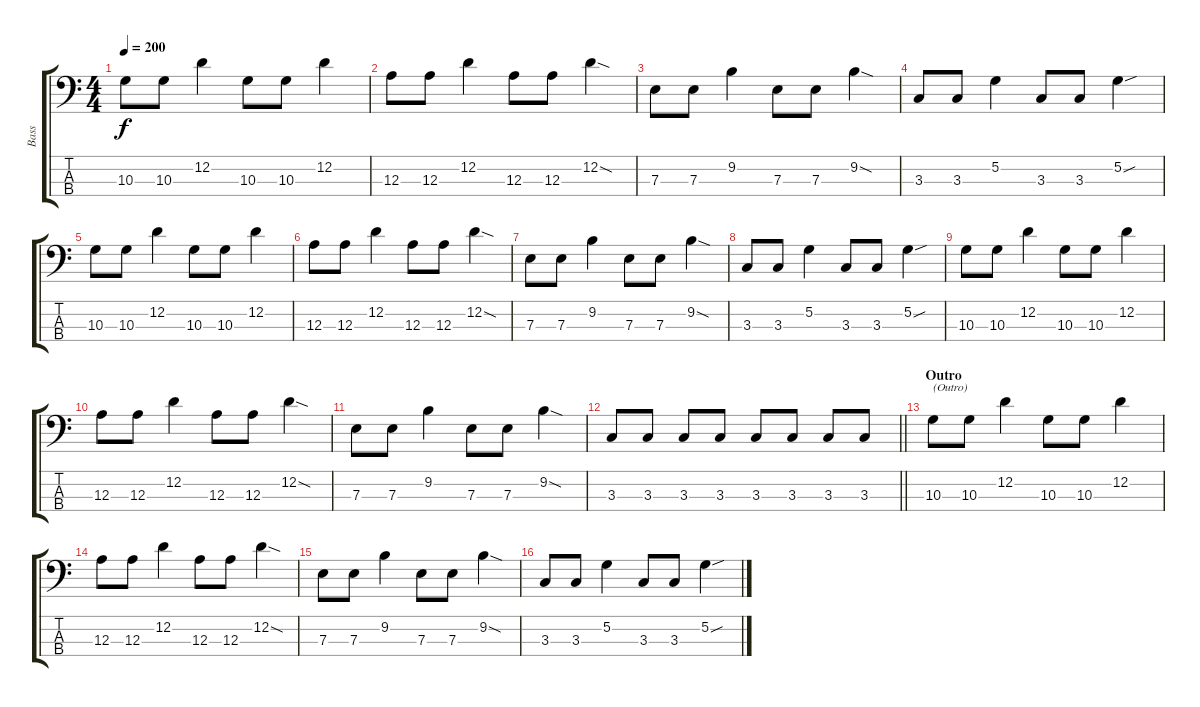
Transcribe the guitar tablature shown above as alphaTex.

\track ("Bass" "Bass") {instrument electricbasspick}
\staff {score tabs}
\tuning (G2 D2 A1 E1) {hide}
\ts (4 4)
\tempo 200
\clef f4
\ks c
10.3.8{dy f} 10.3.8 12.2.4 10.3.8 10.3.8 12.2.4 |
12.3.8 12.3.8 12.2.4 12.3.8 12.3.8 12.2{sod}.4 |
7.3.8 7.3.8 9.2.4 7.3.8 7.3.8 9.2{sod}.4 |
3.3.8 3.3.8 5.2.4 3.3.8 3.3.8 5.2{sou}.4 |
10.3.8 10.3.8 12.2.4 10.3.8 10.3.8 12.2.4 |
12.3.8 12.3.8 12.2.4 12.3.8 12.3.8 12.2{sod}.4 |
7.3.8 7.3.8 9.2.4 7.3.8 7.3.8 9.2{sod}.4 |
3.3.8 3.3.8 5.2.4 3.3.8 3.3.8 5.2{sou}.4 |
10.3.8 10.3.8 12.2.4 10.3.8 10.3.8 12.2.4 |
12.3.8 12.3.8 12.2.4 12.3.8 12.3.8 12.2{sod}.4 |
7.3.8 7.3.8 9.2.4 7.3.8 7.3.8 9.2{sod}.4 |
\barLineRight lightlight
3.3.8 3.3.8 3.3.8 3.3.8 3.3.8 3.3.8 3.3.8 3.3.8 |
\section ("" "Outro")
10.3.8{txt "(Outro)"} 10.3.8 12.2.4 10.3.8 10.3.8 12.2.4 |
12.3.8 12.3.8 12.2.4 12.3.8 12.3.8 12.2{sod}.4 |
7.3.8 7.3.8 9.2.4 7.3.8 7.3.8 9.2{sod}.4 |
3.3.8 3.3.8 5.2.4 3.3.8 3.3.8 5.2{sou}.4
